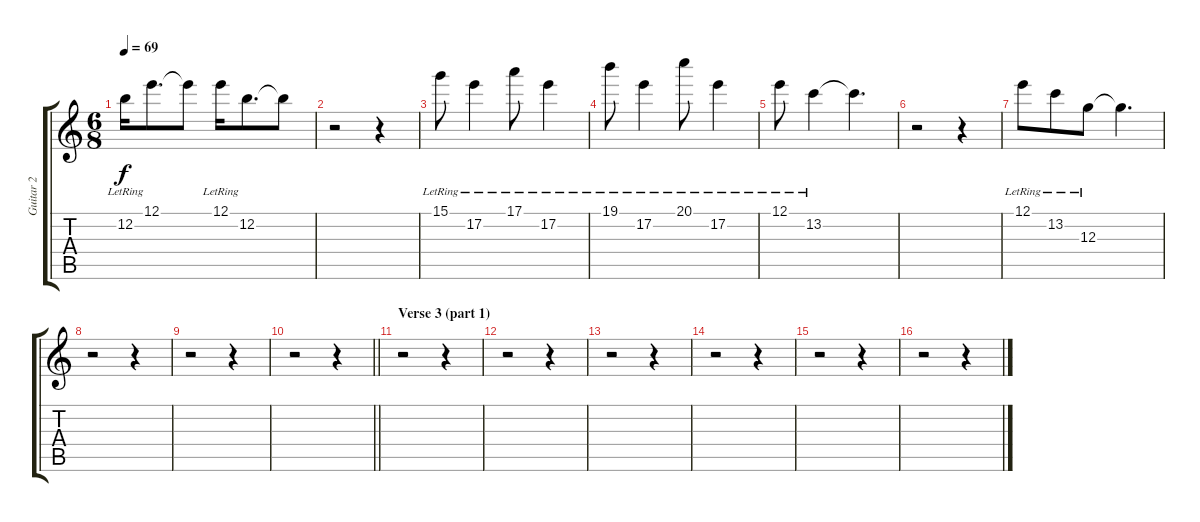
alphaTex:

\track ("Guitar 2" "Guitar 2") {instrument acousticguitarsteel}
\staff {score tabs}
\tuning (E4 B3 G3 D3 A2 E2) {hide}
\ts (6 8)
\tempo 69
\clef g2
\ks c
12.2{lr}.16{dy f} 12.1{lr}.8{d} 12.1{t}.8 12.1{lr}.16 12.2{lr}.8{d} 12.2{t}.8 |
r.2 r.4 |
15.1{lr}.8 17.2{lr}.4 17.1{lr}.8 17.2{lr}.4 |
19.1{lr}.8 17.2{lr}.4 20.1{lr}.8 17.2{lr}.4 |
12.1{lr}.8 13.2{lr}.4 13.2{t}.4{d} |
r.2 r.4 |
12.1{lr}.8 13.2{lr}.8 12.3{lr}.8 12.3{t}.4{d} |
r.2 r.4 |
r.2 r.4 |
\barLineRight lightlight
r.2 r.4 |
\section ("" "Verse 3 (part 1)")
r.2 r.4 |
r.2 r.4 |
r.2 r.4 |
r.2 r.4 |
r.2 r.4 |
r.2 r.4
